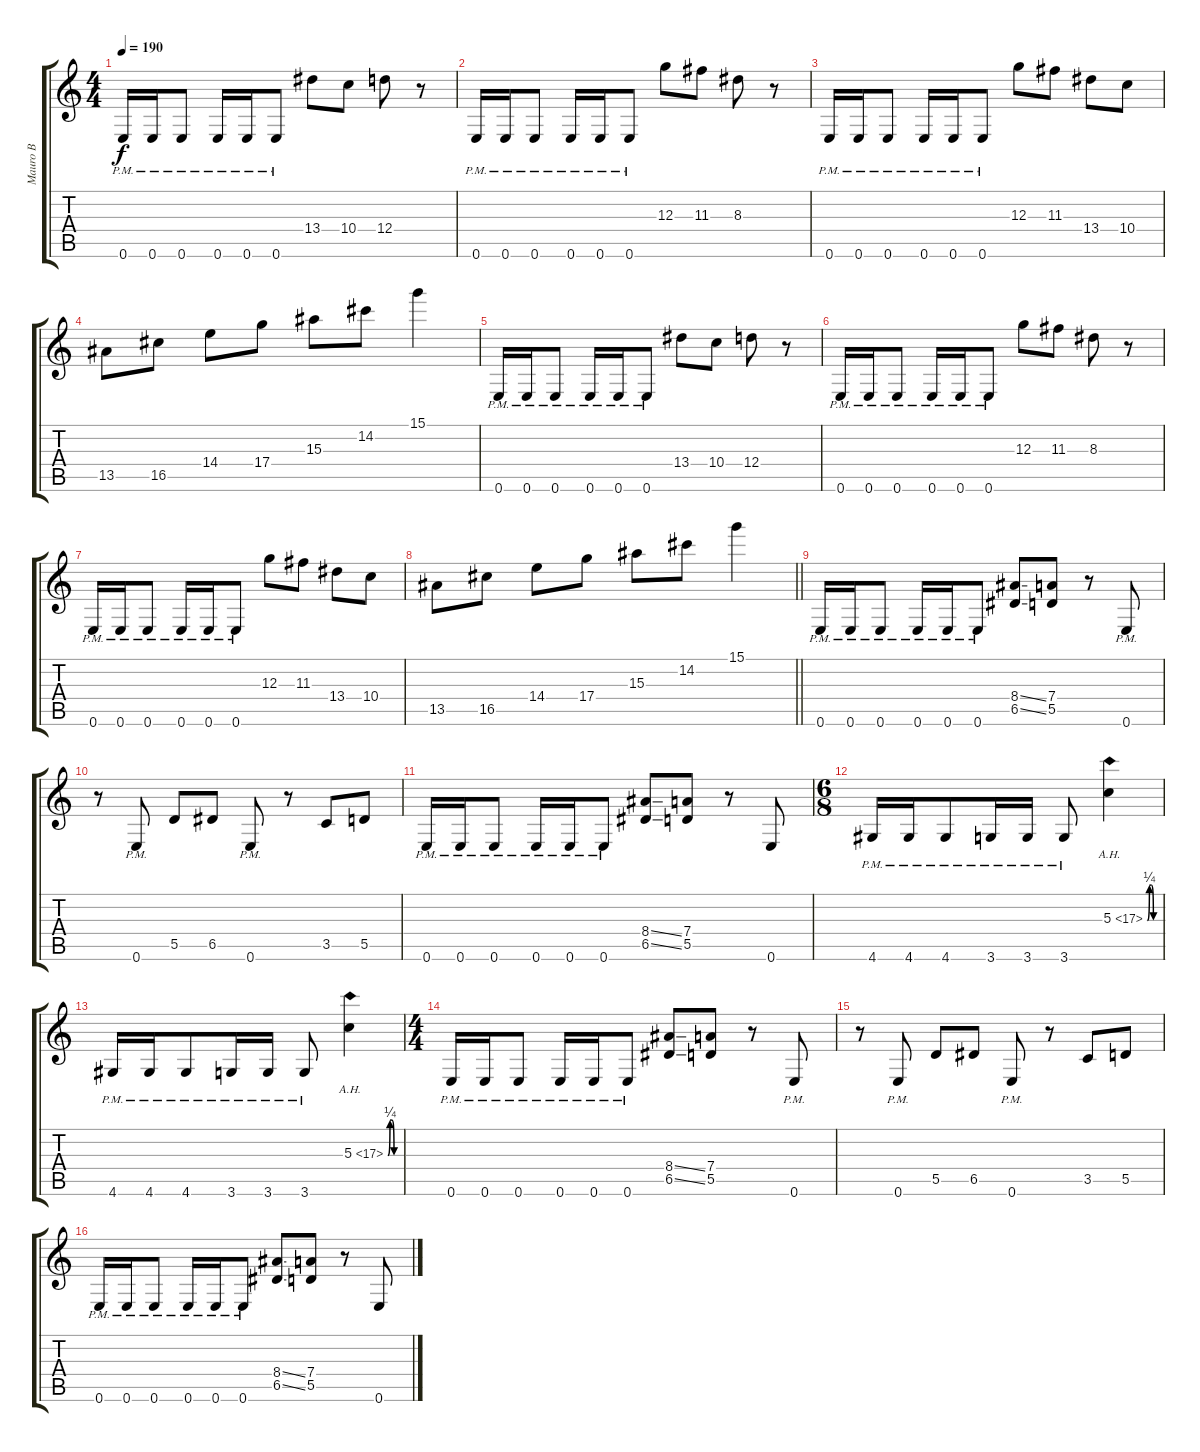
\track ("Mauro B" "Mauro B") {instrument overdrivenguitar}
\staff {score tabs}
\tuning (E4 B3 G3 D3 A2 E2) {hide}
\ts (4 4)
\tempo 190
\clef g2
\ks c
0.6{pm}.16{dy f} 0.6{pm}.16 0.6{pm}.8 0.6{pm}.16 0.6{pm}.16 0.6{pm}.8 13.4.8 10.4.8 12.4.8 r.8 |
0.6{pm}.16 0.6{pm}.16 0.6{pm}.8 0.6{pm}.16 0.6{pm}.16 0.6{pm}.8 12.3.8 11.3.8 8.3.8 r.8 |
0.6{pm}.16 0.6{pm}.16 0.6{pm}.8 0.6{pm}.16 0.6{pm}.16 0.6{pm}.8 12.3.8 11.3.8 13.4.8 10.4.8 |
13.5.8 16.5.8 14.4.8 17.4.8 15.3.8 14.2.8 15.1.4 |
0.6{pm}.16 0.6{pm}.16 0.6{pm}.8 0.6{pm}.16 0.6{pm}.16 0.6{pm}.8 13.4.8 10.4.8 12.4.8 r.8 |
0.6{pm}.16 0.6{pm}.16 0.6{pm}.8 0.6{pm}.16 0.6{pm}.16 0.6{pm}.8 12.3.8 11.3.8 8.3.8 r.8 |
0.6{pm}.16 0.6{pm}.16 0.6{pm}.8 0.6{pm}.16 0.6{pm}.16 0.6{pm}.8 12.3.8 11.3.8 13.4.8 10.4.8 |
\barLineRight lightlight
13.5.8 16.5.8 14.4.8 17.4.8 15.3.8 14.2.8 15.1.4 |
0.6{pm}.16 0.6{pm}.16 0.6{pm}.8 0.6{pm}.16 0.6{pm}.16 0.6{pm}.8 (8.4{ss} 6.5{ss}).8 (7.4 5.5).8 r.8 0.6{pm}.8 |
r.8 0.6{pm}.8 5.5.8 6.5.8 0.6{pm}.8 r.8 3.5.8 5.5.8 |
0.6{pm}.16 0.6{pm}.16 0.6{pm}.8 0.6{pm}.16 0.6{pm}.16 0.6{pm}.8 (8.4{ss} 6.5{ss}).8 (7.4 5.5).8 r.8 0.6.8 |
\ts (6 8)
4.6{pm}.16 4.6{pm}.16 4.6{pm}.8 3.6{pm}.16 3.6{pm}.16 3.6{pm}.8 5.3{be (custom 0 0 10 1 20 1 30 0 60 0) ah 12}.4 |
4.6{pm}.16 4.6{pm}.16 4.6{pm}.8 3.6{pm}.16 3.6{pm}.16 3.6{pm}.8 5.3{be (custom 0 0 10 1 20 1 30 0 60 0) ah 12}.4 |
\ts (4 4)
0.6{pm}.16 0.6{pm}.16 0.6{pm}.8 0.6{pm}.16 0.6{pm}.16 0.6{pm}.8 (8.4{ss} 6.5{ss}).8 (7.4 5.5).8 r.8 0.6{pm}.8 |
r.8 0.6{pm}.8 5.5.8 6.5.8 0.6{pm}.8 r.8 3.5.8 5.5.8 |
0.6{pm}.16 0.6{pm}.16 0.6{pm}.8 0.6{pm}.16 0.6{pm}.16 0.6{pm}.8 (8.4{ss} 6.5{ss}).8 (7.4 5.5).8 r.8 0.6.8
